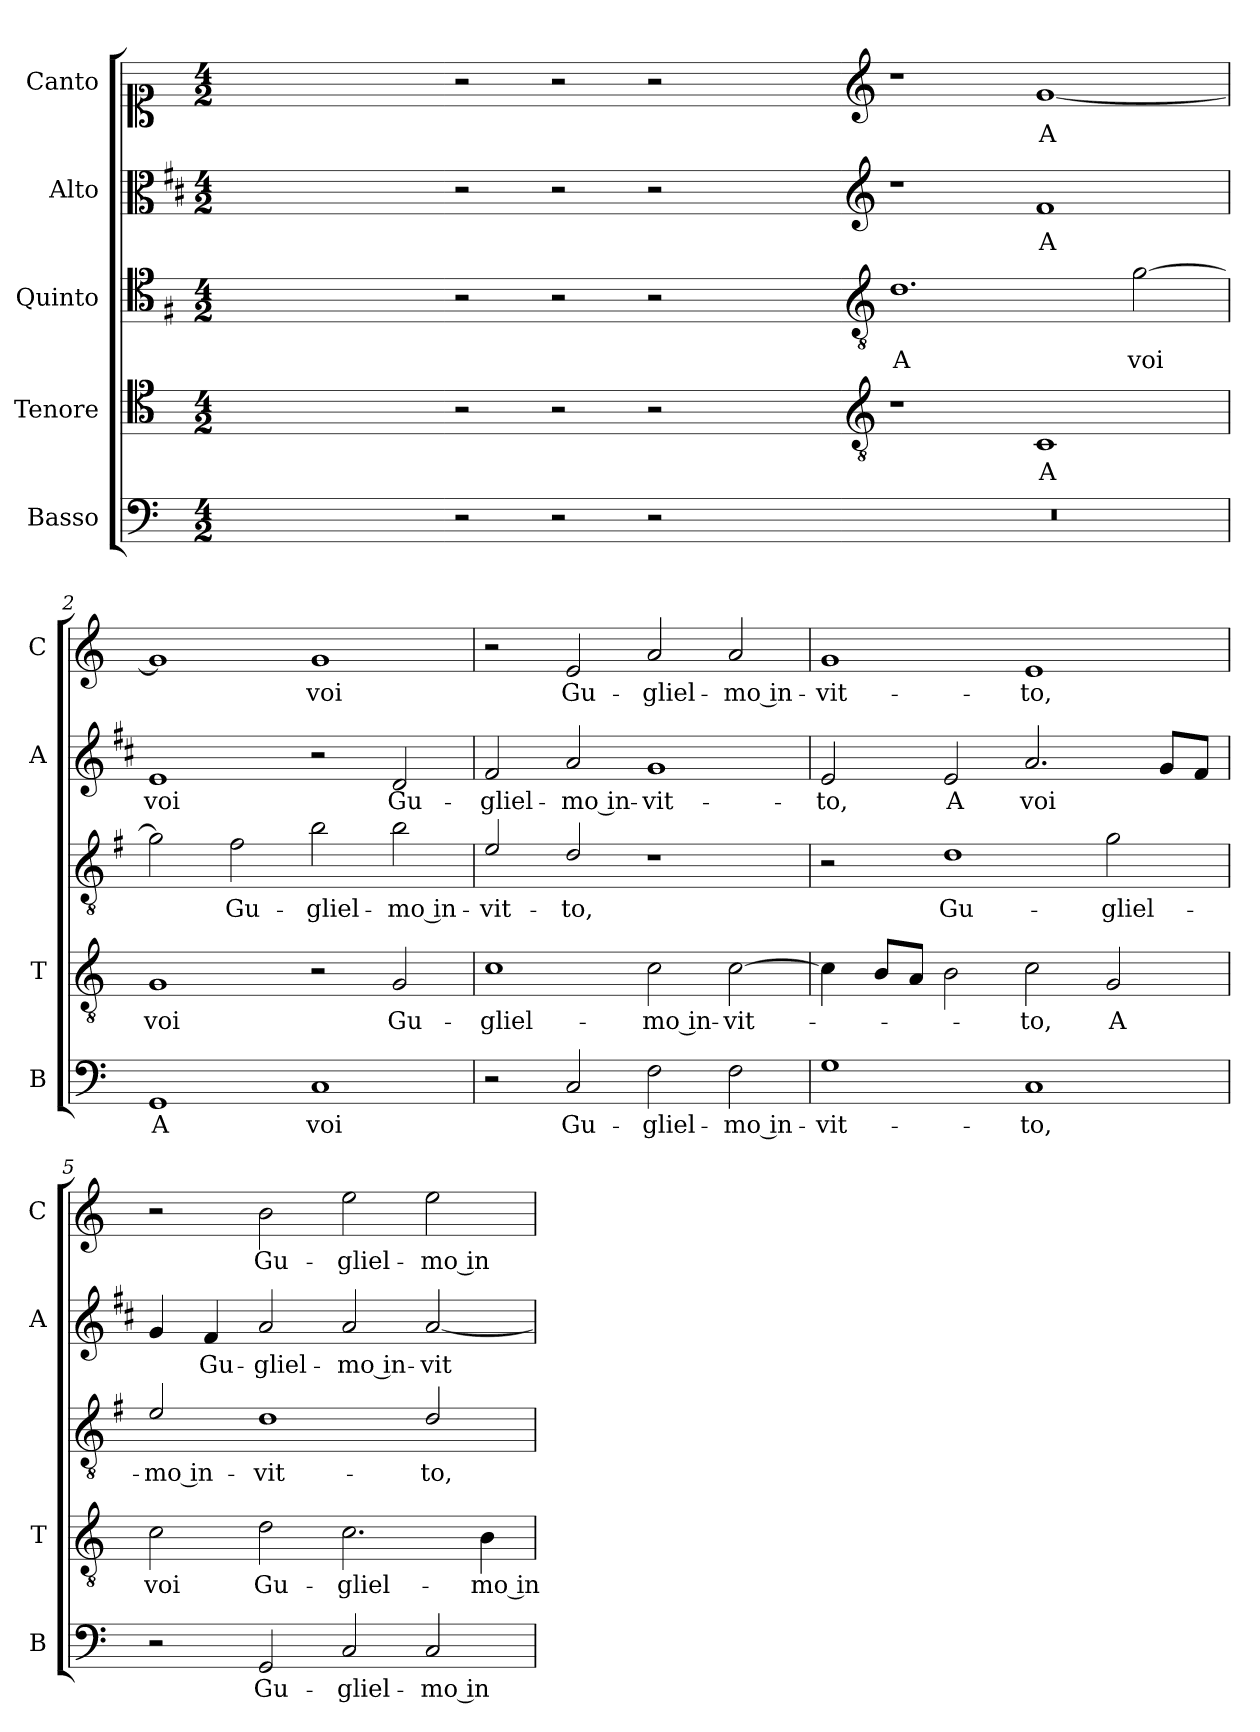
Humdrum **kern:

**kern	**text	**kern	**text	**kern	**text	**kern	**text	**kern	**text
*part5	*part5	*part4	*part4	*part3	*part3	*part2	*part2	*part1	*part1
*staff5	*staff5	*staff4	*staff4	*staff3	*staff3	*staff2	*staff2	*staff1	*staff1
*I"Basso	*	*I"Tenore	*	*I"Quinto	*	*I"Alto	*	*I"Canto	*
*I'B	*	*I'T	*	*	*	*I'A	*	*I'C	*
*clefF4	*	*clefC4	*	*clefC4	*	*clefC3	*	*clefC1	*
*	*	*	*	*ITrd4c7	*	*ITrd1c2	*	*	*
*k[]	*	*k[]	*	*k[]	*	*k[]	*	*k[]	*
*C:	*	*C:	*	*C:	*	*C:	*	*C:	*
*M4/2	*	*M4/2	*	*M4/2	*	*M4/2	*	*M4/2	*
=	=	=	=	=	=	=	=	=	=
0ryy	.	0ryy	.	0ryy	.	0ryy	.	0ryy	.
=1X-	=1X-	=1X-	=1X-	=1X-	=1X-	=1X-	=1X-	=1X-	=1X-
2r	.	2r	.	2r	.	2r	.	2r	.
2r	.	2r	.	2r	.	2r	.	2r	.
2r	.	2r	.	2r	.	2r	.	2r	.
2ryy	.	2ryy	.	2ryy	.	2ryy	.	2ryy	.
=1-	=1-	=1-	=1-	=1-	=1-	=1-	=1-	=1-	=1-
*	*	*clefGv2	*	*clefGv2	*	*clefG2	*	*clefG2	*
!	!	!	!	!	!LO:LY:b	!	!	!	!
0r	.	1r	.	1.G	A	1r	.	1r	.
!	!	!	!LO:LY:b	!	!	!	!LO:LY:b	!	!LO:LY:b
.	.	1C	A	.	.	1e	A	[1g	A
!	!	!	!	!	!LO:LY:b	!	!	!	!
.	.	.	.	[2c\	voi	.	.	.	.
=2	=2	=2	=2	=2	=2	=2	=2	=2	=2
!	!LO:LY:b	!	!LO:LY:b	!	!	!	!LO:LY:b	!	!
1GG	A	1G	voi	2c\]	.	1d	voi	1g]	.
!	!	!	!	!	!LO:LY:b	!	!	!	!
.	.	.	.	2B\	Gu-	.	.	.	.
!	!LO:LY:b	!	!	!	!LO:LY:b	!	!	!	!LO:LY:b
1C	voi	2r	.	2e\	-gliel-	2r	.	1g	voi
!	!	!	!LO:LY:b	!	!LO:LY:b	!	!LO:LY:b	!	!
.	.	2G/	Gu-	2e\	-mo in-	2c/	Gu-	.	.
=3	=3	=3	=3	=3	=3	=3	=3	=3	=3
!	!	!	!LO:LY:b	!	!LO:LY:b	!	!LO:LY:b	!	!
2r	.	1c	-gliel-	2A/	-vit-	2e/	-gliel-	2r	.
!	!LO:LY:b	!	!	!	!LO:LY:b	!	!LO:LY:b	!	!LO:LY:b
2C/	Gu-	.	.	2G/	-to,	2g/	-mo in-	2e/	Gu-
!	!LO:LY:b	!	!LO:LY:b	!	!	!	!LO:LY:b	!	!LO:LY:b
2F\	-gliel-	2c\	-mo in-	1r	.	1f	-vit-	2a/	-gliel-
!	!LO:LY:b	!	!LO:LY:b	!	!	!	!	!	!LO:LY:b
2F\	-mo in-	[2c\	-vit-	.	.	.	.	2a/	-mo in-
=4	=4	=4	=4	=4	=4	=4	=4	=4	=4
!	!LO:LY:b	!	!	!	!	!	!LO:LY:b	!	!LO:LY:b
1G	-vit-	4c\]	.	2r	.	2d/	-to,	1g	-vit-
.	.	8B/L	.	.	.	.	.	.	.
.	.	8A/J	.	.	.	.	.	.	.
!	!	!	!	!	!LO:LY:b	!	!LO:LY:b	!	!
.	.	2B\	.	1G	Gu-	2d/	A	.	.
!	!LO:LY:b	!	!LO:LY:b	!	!	!	!LO:LY:b	!	!LO:LY:b
1C	-to,	2c\	-to,	.	.	2.g/	voi	1e	-to,
!	!	!	!LO:LY:b	!	!LO:LY:b	!	!	!	!
.	.	2G/	A	2c\	-gliel-	.	.	.	.
.	.	.	.	.	.	8f/L	.	.	.
.	.	.	.	.	.	8e/J	.	.	.
!!LO:LB:g=z
=5	=5	=5	=5	=5	=5	=5	=5	=5	=5
!	!	!	!LO:LY:b	!	!LO:LY:b	!	!	!	!
2r	.	2c\	voi	2A/	-mo in-	4f/	.	2r	.
!	!	!	!	!	!	!	!LO:LY:b	!	!
.	.	.	.	.	.	4e/	Gu-	.	.
!	!LO:LY:b	!	!LO:LY:b	!	!LO:LY:b	!	!LO:LY:b	!	!LO:LY:b
2GG/	Gu-	2d\	Gu-	1G	-vit-	2g/	-gliel-	2b\	Gu-
!	!LO:LY:b	!	!LO:LY:b	!	!	!	!LO:LY:b	!	!LO:LY:b
2C/	-gliel-	2.c\	-gliel-	.	.	2g/	-mo in-	2ee\	-gliel-
!	!LO:LY:b	!	!	!	!LO:LY:b	!	!LO:LY:b	!	!LO:LY:b
2C/	-mo in-	.	.	2G/	-to,	[2g/	-vit-	2ee\	-mo in-
!	!	!	!LO:LY:b	!	!	!	!	!	!
.	.	4B\	-mo in-	.	.	.	.	.	.
=	=	=	=	=	=	=	=	=	=
*-	*-	*-	*-	*-	*-	*-	*-	*-	*-
